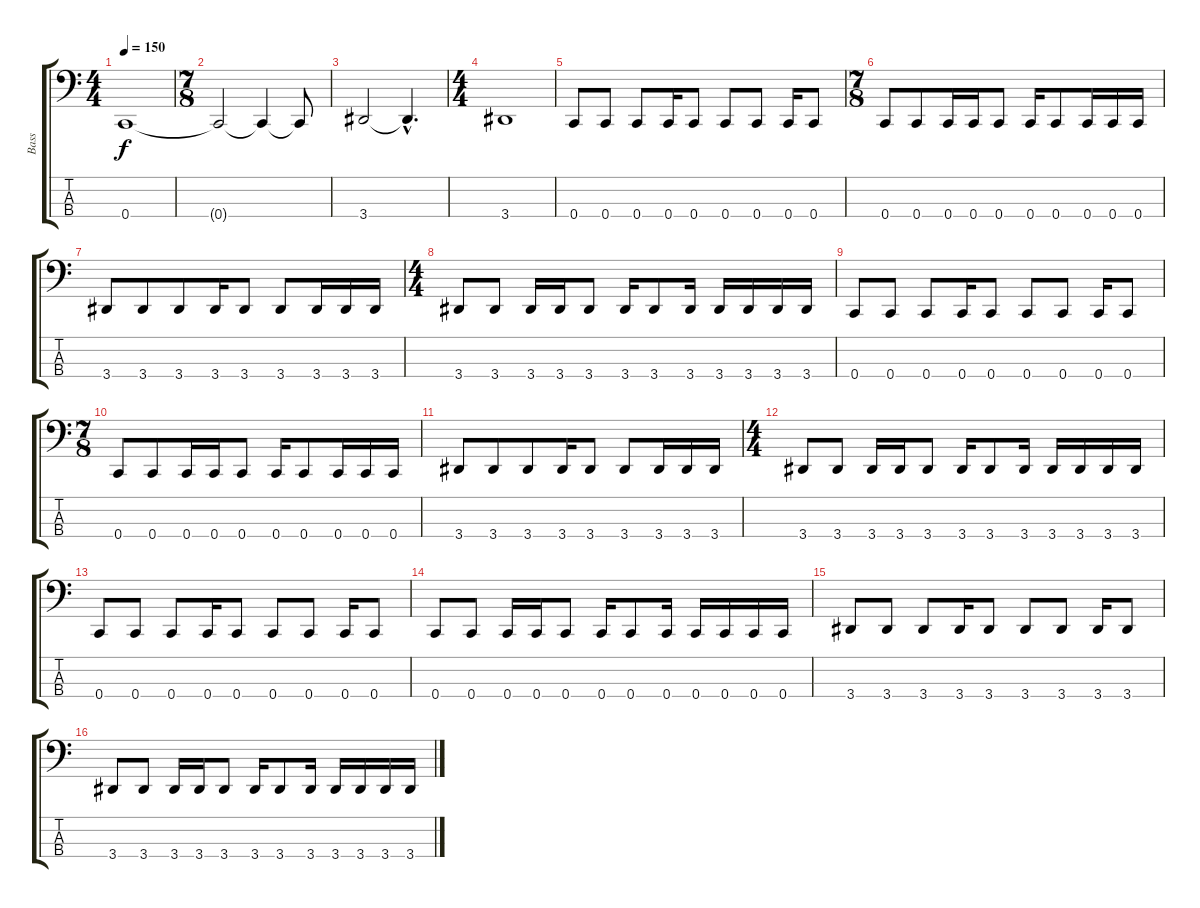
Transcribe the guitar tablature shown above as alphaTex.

\track ("Bass" "Bass") {instrument electricbassfinger}
\staff {score tabs}
\tuning (F2 C2 G1 C1) {hide}
\ts (4 4)
\tempo 150
\clef f4
\ks c
0.4.1{dy f} |
\ts (7 8)
0.4{t}.2 0.4{t}.4 0.4{t}.8 |
3.4.2 3.4{hac t}.4{d} |
\ts (4 4)
3.4.1 |
0.4.8 0.4.8 0.4.8 0.4.16 0.4.8 0.4.8 0.4.8 0.4.16 0.4.8 |
\ts (7 8)
0.4.8 0.4.8 0.4.16 0.4.16 0.4.8 0.4.16 0.4.8 0.4.16 0.4.16 0.4.16 |
3.4.8 3.4.8 3.4.8 3.4.16 3.4.8 3.4.8 3.4.16 3.4.16 3.4.16 |
\ts (4 4)
3.4.8 3.4.8 3.4.16 3.4.16 3.4.8 3.4.16 3.4.8 3.4.16 3.4.16 3.4.16 3.4.16 3.4.16 |
0.4.8 0.4.8 0.4.8 0.4.16 0.4.8 0.4.8 0.4.8 0.4.16 0.4.8 |
\ts (7 8)
0.4.8 0.4.8 0.4.16 0.4.16 0.4.8 0.4.16 0.4.8 0.4.16 0.4.16 0.4.16 |
3.4.8 3.4.8 3.4.8 3.4.16 3.4.8 3.4.8 3.4.16 3.4.16 3.4.16 |
\ts (4 4)
3.4.8 3.4.8 3.4.16 3.4.16 3.4.8 3.4.16 3.4.8 3.4.16 3.4.16 3.4.16 3.4.16 3.4.16 |
0.4.8 0.4.8 0.4.8 0.4.16 0.4.8 0.4.8 0.4.8 0.4.16 0.4.8 |
0.4.8 0.4.8 0.4.16 0.4.16 0.4.8 0.4.16 0.4.8 0.4.16 0.4.16 0.4.16 0.4.16 0.4.16 |
3.4.8 3.4.8 3.4.8 3.4.16 3.4.8 3.4.8 3.4.8 3.4.16 3.4.8 |
3.4.8 3.4.8 3.4.16 3.4.16 3.4.8 3.4.16 3.4.8 3.4.16 3.4.16 3.4.16 3.4.16 3.4.16
